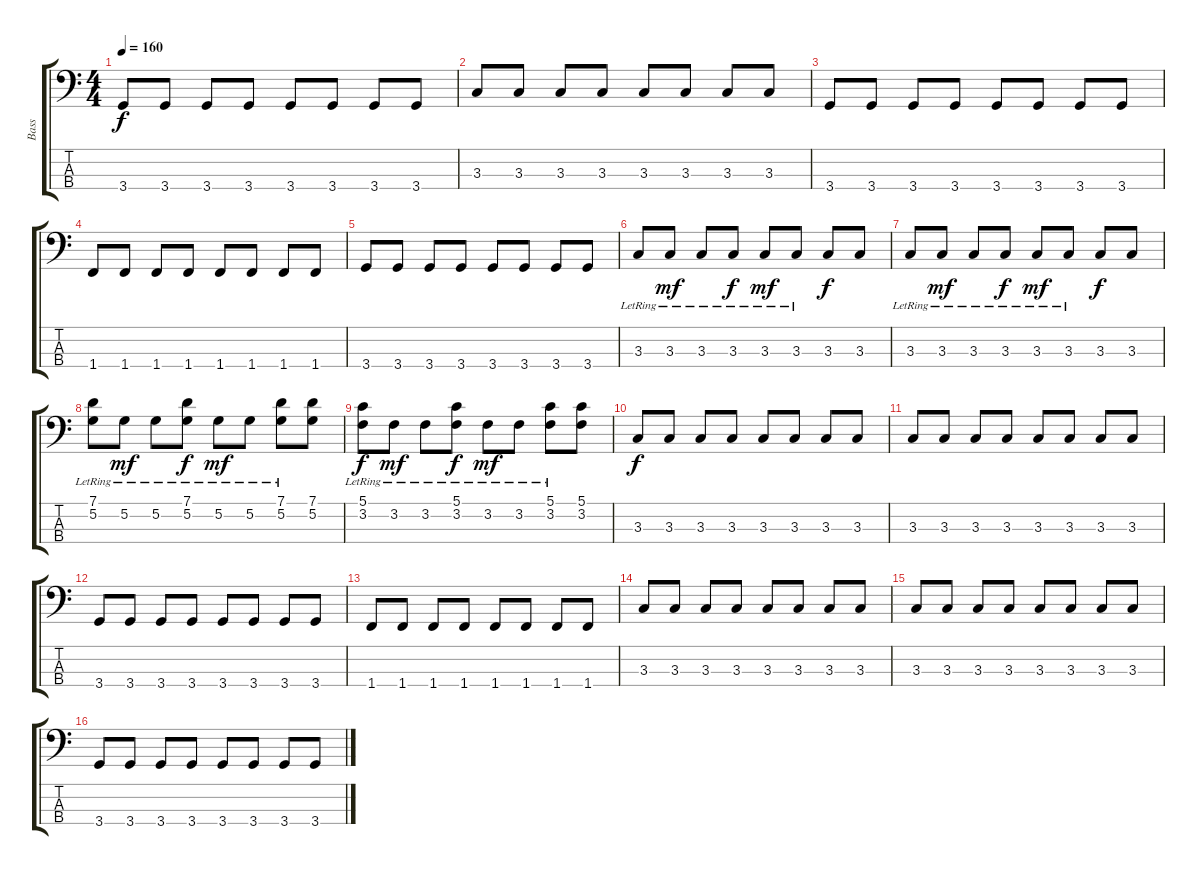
\track ("Bass" "Bass") {instrument electricbassfinger}
\staff {score tabs}
\tuning (G2 D2 A1 E1) {hide}
\ts (4 4)
\tempo 160
\clef f4
\ks c
3.4.8{dy f} 3.4.8 3.4.8 3.4.8 3.4.8 3.4.8 3.4.8 3.4.8 |
3.3.8 3.3.8 3.3.8 3.3.8 3.3.8 3.3.8 3.3.8 3.3.8 |
3.4.8 3.4.8 3.4.8 3.4.8 3.4.8 3.4.8 3.4.8 3.4.8 |
1.4.8 1.4.8 1.4.8 1.4.8 1.4.8 1.4.8 1.4.8 1.4.8 |
3.4.8 3.4.8 3.4.8 3.4.8 3.4.8 3.4.8 3.4.8 3.4.8 |
3.3{lr}.8 3.3{lr}.8{dy mf} 3.3{lr}.8 3.3{lr}.8{dy f} 3.3{lr}.8{dy mf} 3.3{lr}.8 3.3.8{dy f} 3.3.8 |
3.3{lr}.8 3.3{lr}.8{dy mf} 3.3{lr}.8 3.3{lr}.8{dy f} 3.3{lr}.8{dy mf} 3.3{lr}.8 3.3.8{dy f} 3.3.8 |
(7.1{lr} 5.2{lr}).8 5.2{lr}.8{dy mf} 5.2{lr}.8 (7.1{lr} 5.2{lr}).8{dy f} 5.2{lr}.8{dy mf} 5.2{lr}.8 (7.1{lr} 5.2{lr}).8 (7.1 5.2).8 |
(5.1{lr} 3.2{lr}).8{dy f} 3.2{lr}.8{dy mf} 3.2{lr}.8 (5.1{lr} 3.2{lr}).8{dy f} 3.2{lr}.8{dy mf} 3.2{lr}.8 (5.1{lr} 3.2{lr}).8 (5.1 3.2).8 |
3.3.8{dy f} 3.3.8 3.3.8 3.3.8 3.3.8 3.3.8 3.3.8 3.3.8 |
3.3.8 3.3.8 3.3.8 3.3.8 3.3.8 3.3.8 3.3.8 3.3.8 |
3.4.8 3.4.8 3.4.8 3.4.8 3.4.8 3.4.8 3.4.8 3.4.8 |
1.4.8 1.4.8 1.4.8 1.4.8 1.4.8 1.4.8 1.4.8 1.4.8 |
3.3.8 3.3.8 3.3.8 3.3.8 3.3.8 3.3.8 3.3.8 3.3.8 |
3.3.8 3.3.8 3.3.8 3.3.8 3.3.8 3.3.8 3.3.8 3.3.8 |
3.4.8 3.4.8 3.4.8 3.4.8 3.4.8 3.4.8 3.4.8 3.4.8
